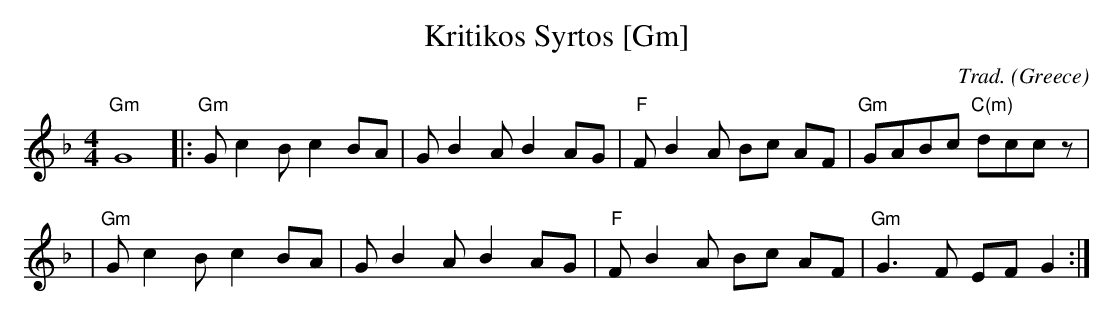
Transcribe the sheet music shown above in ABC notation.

X:1
T: Kritikos Syrtos [Gm]
O: Greece
C: Trad.
M: 4/4
L: 1/8
K: Gdor
"Gm" G8 \
|:"Gm"G c2 B c2 BA | G B2 A B2 AG | "F" F B2 A Bc AF | "Gm" GABc "C(m)"dccz |
| "Gm"G c2 B c2 BA | G B2 A B2 AG | "F" F B2 A Bc AF | "Gm" G3F EF G2 :|
